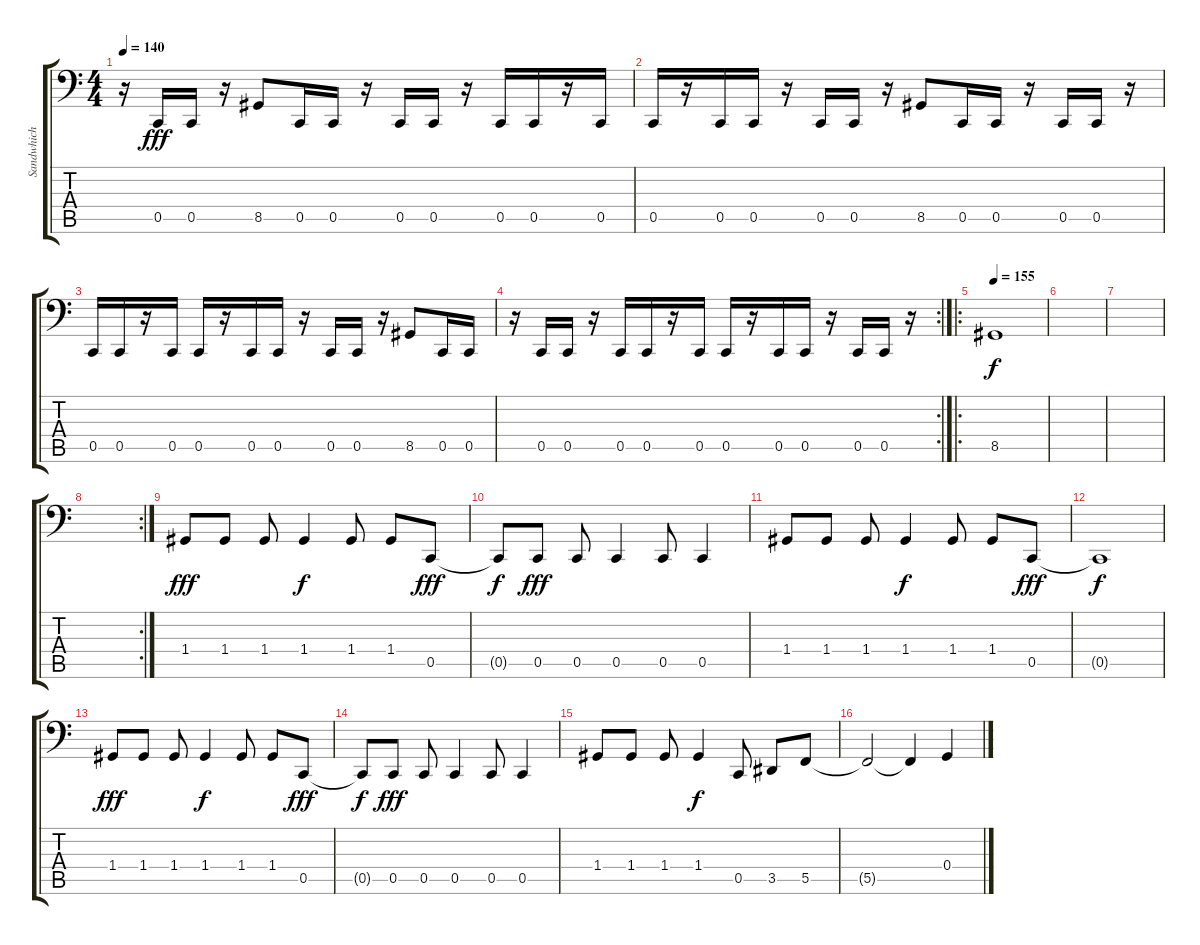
\track ("Sandwhich Machine" "Sandwhich ") {instrument electricbassfinger}
\staff {score tabs}
\tuning (Bb2 F2 C2 G1 C1 G0) {hide}
\ts (4 4)
\tempo 140
\clef f4
\ks c
r.16{dy fff} 0.5.16 0.5.16 r.16 8.5.8 0.5.16 0.5.16 r.16 0.5.16 0.5.16 r.16 0.5.16 0.5.16 r.16 0.5.16 |
0.5.16 r.16 0.5.16 0.5.16 r.16 0.5.16 0.5.16 r.16 8.5.8 0.5.16 0.5.16 r.16 0.5.16 0.5.16 r.16 |
0.5.16 0.5.16 r.16 0.5.16 0.5.16 r.16 0.5.16 0.5.16 r.16 0.5.16 0.5.16 r.16 8.5.8 0.5.16 0.5.16 |
\rc 2
r.16 0.5.16 0.5.16 r.16 0.5.16 0.5.16 r.16 0.5.16 0.5.16 r.16 0.5.16 0.5.16 r.16 0.5.16 0.5.16 r.16 |
\ro
\tempo 155
8.5.1{dy f} |
|
|
\rc 2
|
1.4.8{dy fff} 1.4.8 1.4.8 1.4.4{dy f} 1.4.8 1.4.8 0.5.8{dy fff} |
0.5{t}.8{dy f} 0.5.8{dy fff} 0.5.8 0.5.4 0.5.8 0.5.4 |
1.4.8 1.4.8 1.4.8 1.4.4{dy f} 1.4.8 1.4.8 0.5.8{dy fff} |
0.5{t}.1{dy f} |
1.4.8{dy fff} 1.4.8 1.4.8 1.4.4{dy f} 1.4.8 1.4.8 0.5.8{dy fff} |
0.5{t}.8{dy f} 0.5.8{dy fff} 0.5.8 0.5.4 0.5.8 0.5.4 |
1.4.8 1.4.8 1.4.8 1.4.4{dy f} 0.5.8 3.5.8 5.5.8 |
5.5{t}.2 5.5{t}.4 0.4.4
